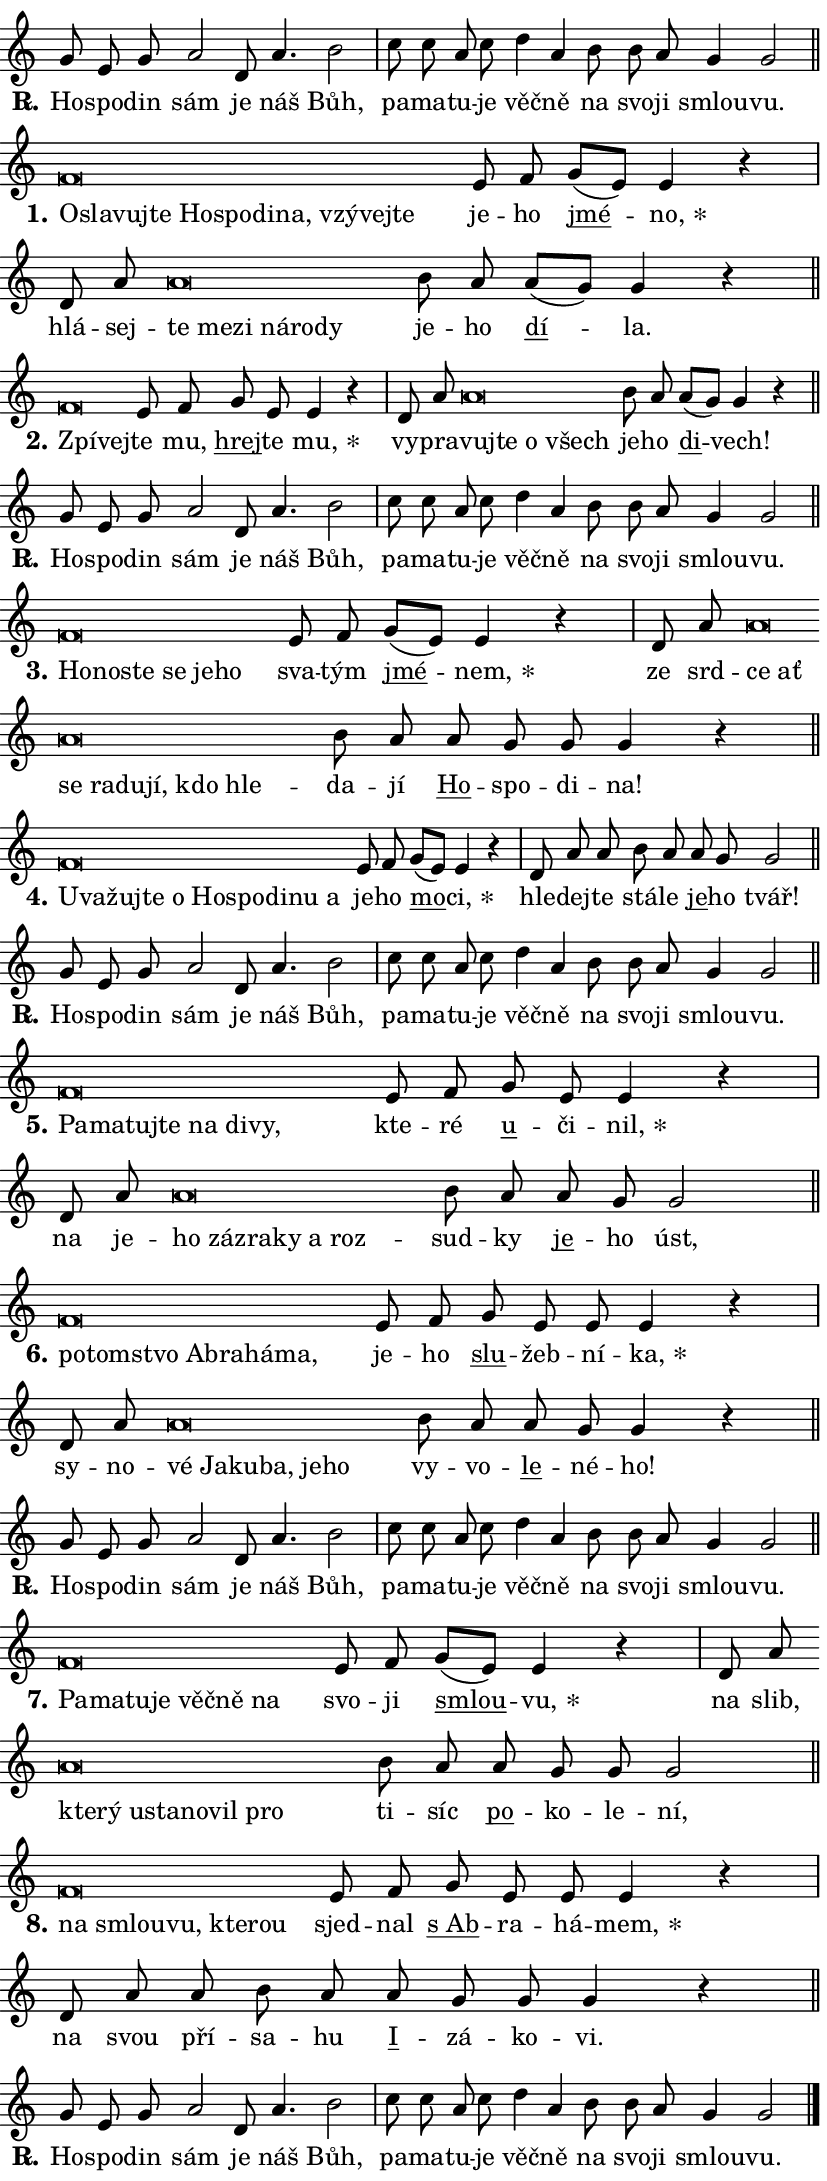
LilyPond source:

\version "2.24.0"
\header { tagline = "" }
\paper {
  indent = 0\cm
  top-margin = 0\cm
  right-margin = 0.13\cm % to fit lyric hyphens
  bottom-margin = 0\cm
  left-margin = 0\cm
  paper-width = 14\cm
  page-breaking = #ly:one-page-breaking
  system-system-spacing.basic-distance = #11
  score-system-spacing.basic-distance = #11
  ragged-last = ##f
}


%% Author: Thomas Morley
%% https://lists.gnu.org/archive/html/lilypond-user/2020-05/msg00002.html
#(define (line-position grob)
"Returns position of @var[grob} in current system:
   @code{'start}, if at first time-step
   @code{'end}, if at last time-step
   @code{'middle} otherwise
"
  (let* ((col (ly:item-get-column grob))
         (ln (ly:grob-object col 'left-neighbor))
         (rn (ly:grob-object col 'right-neighbor))
         (col-to-check-left (if (ly:grob? ln) ln col))
         (col-to-check-right (if (ly:grob? rn) rn col))
         (break-dir-left
           (and
             (ly:grob-property col-to-check-left 'non-musical #f)
             (ly:item-break-dir col-to-check-left)))
         (break-dir-right
           (and
             (ly:grob-property col-to-check-right 'non-musical #f)
             (ly:item-break-dir col-to-check-right))))
        (cond ((eqv? 1 break-dir-left) 'start)
              ((eqv? -1 break-dir-right) 'end)
              (else 'middle))))

#(define (tranparent-at-line-position vctor)
  (lambda (grob)
  "Relying on @code{line-position} select the relevant enry from @var{vctor}.
Used to determine transparency,"
    (case (line-position grob)
      ((end) (not (vector-ref vctor 0)))
      ((middle) (not (vector-ref vctor 1)))
      ((start) (not (vector-ref vctor 2))))))

noteHeadBreakVisibility =
#(define-music-function (break-visibility)(vector?)
"Makes @code{NoteHead}s transparent relying on @var{break-visibility}"
#{
  \override NoteHead.transparent =
    #(tranparent-at-line-position break-visibility)
#})

#(define delete-ledgers-for-transparent-note-heads
  (lambda (grob)
    "Reads whether a @code{NoteHead} is transparent.
If so this @code{NoteHead} is removed from @code{'note-heads} from
@var{grob}, which is supposed to be @code{LedgerLineSpanner}.
As a result ledgers are not printed for this @code{NoteHead}"
    (let* ((nhds-array (ly:grob-object grob 'note-heads))
           (nhds-list
             (if (ly:grob-array? nhds-array)
                 (ly:grob-array->list nhds-array)
                 '()))
           ;; Relies on the transparent-property being done before
           ;; Staff.LedgerLineSpanner.after-line-breaking is executed.
           ;; This is fragile ...
           (to-keep
             (remove
               (lambda (nhd)
                 (ly:grob-property nhd 'transparent #f))
               nhds-list)))
      ;; TODO find a better method to iterate over grob-arrays, similiar
      ;; to filter/remove etc for lists
      ;; For now rebuilt from scratch
      (set! (ly:grob-object grob 'note-heads)  '())
      (for-each
        (lambda (nhd)
          (ly:pointer-group-interface::add-grob grob 'note-heads nhd))
        to-keep))))

squashNotes = {
  \override NoteHead.X-extent = #'(-0.2 . 0.2)
  \override NoteHead.Y-extent = #'(-0.75 . 0)
  \override NoteHead.stencil =
    #(lambda (grob)
       (let ((pos (ly:grob-property grob 'staff-position)))
         (begin
           (if (< pos -7) (display "ERROR: Lower brevis then expected\n") (display ""))
           (if (<= pos -6) ly:text-interface::print ly:note-head::print))))
}
unSquashNotes = {
  \revert NoteHead.X-extent
  \revert NoteHead.Y-extent
  \revert NoteHead.stencil
}

hideNotes = \noteHeadBreakVisibility #begin-of-line-visible
unHideNotes = \noteHeadBreakVisibility #all-visible

% work-around for resetting accidentals
% https://lilypond.org/doc/v2.23/Documentation/notation/displaying-rhythms#unmetered-music
cadenzaMeasure = {
  \cadenzaOff
  \partial 1024 s1024
  \cadenzaOn
}

#(define-markup-command (accent layout props text) (markup?)
  "Underline accented syllable"
  (interpret-markup layout props
    #{\markup \override #'(offset . 4.3) \underline { #text }#}))

responsum = \markup \concat {
  "R" \hspace #-1.05 \path #0.1 #'((moveto 0 0.07) (lineto 0.9 0.8)) \hspace #0.05 "."
}

spaceSize = #0.6828661417322834 % exact space size for TeX Gyre Schola

\layout {
  \context {
    \Staff
    \remove "Time_signature_engraver"
    \override LedgerLineSpanner.after-line-breaking = #delete-ledgers-for-transparent-note-heads
  }
  \context {
    \Lyrics {
      \override LyricSpace.minimum-distance = \spaceSize
      \override LyricText.font-name = #"TeX Gyre Schola"
      \override LyricText.font-size = 1
      \override StanzaNumber.font-name = #"TeX Gyre Schola Bold"
      \override StanzaNumber.font-size = 1
    }
  }
  \context {
    \Score 
    \override NoteHead.text =
      #(lambda (grob) 
        (let ((pos (ly:grob-property grob 'staff-position)))
          #{\markup {
            \combine
              \halign #-0.55 \raise #(if (= pos -6) 0 0.5) \override #'(thickness . 2) \draw-line #'(3.2 . 0)
              \musicglyph "noteheads.sM1"
          }#}))
  }
}

% magnetic-lyrics.ily
%
%   written by
%     Jean Abou Samra <jean@abou-samra.fr>
%     Werner Lemberg <wl@gnu.org>
%
%   adapted by
%     Jiri Hon <jiri.hon@gmail.com>
%
% Version 2022-Apr-15

% https://www.mail-archive.com/lilypond-user@gnu.org/msg149350.html

#(define (Left_hyphen_pointer_engraver context)
   "Collect syllable-hyphen-syllable occurrences in lyrics and store
them in properties.  This engraver only looks to the left.  For
example, if the lyrics input is @code{foo -- bar}, it does the
following.

@itemize @bullet
@item
Set the @code{text} property of the @code{LyricHyphen} grob between
@q{foo} and @q{bar} to @code{foo}.

@item
Set the @code{left-hyphen} property of the @code{LyricText} grob with
text @q{foo} to the @code{LyricHyphen} grob between @q{foo} and
@q{bar}.
@end itemize

Use this auxiliary engraver in combination with the
@code{lyric-@/text::@/apply-@/magnetic-@/offset!} hook."
   (let ((hyphen #f)
         (text #f))
     (make-engraver
      (acknowledgers
       ((lyric-syllable-interface engraver grob source-engraver)
        (set! text grob)))
      (end-acknowledgers
       ((lyric-hyphen-interface engraver grob source-engraver)
        ;(when (not (grob::has-interface grob 'lyric-space-interface))
          (set! hyphen grob)));)
      ((stop-translation-timestep engraver)
       (when (and text hyphen)
         (ly:grob-set-object! text 'left-hyphen hyphen))
       (set! text #f)
       (set! hyphen #f)))))

#(define (lyric-text::apply-magnetic-offset! grob)
   "If the space between two syllables is less than the value in
property @code{LyricText@/.details@/.squash-threshold}, move the right
syllable to the left so that it gets concatenated with the left
syllable.

Use this function as a hook for
@code{LyricText@/.after-@/line-@/breaking} if the
@code{Left_@/hyphen_@/pointer_@/engraver} is active."
   (let ((hyphen (ly:grob-object grob 'left-hyphen #f)))
     (when hyphen
       (let ((left-text (ly:spanner-bound hyphen LEFT)))
         (when (grob::has-interface left-text 'lyric-syllable-interface)
           (let* ((common (ly:grob-common-refpoint grob left-text X))
                  (this-x-ext (ly:grob-extent grob common X))
                  (left-x-ext
                   (begin
                     ;; Trigger magnetism for left-text.
                     (ly:grob-property left-text 'after-line-breaking)
                     (ly:grob-extent left-text common X)))
                  ;; `delta` is the gap width between two syllables.
                  (delta (- (interval-start this-x-ext)
                            (interval-end left-x-ext)))
                  (details (ly:grob-property grob 'details))
                  (threshold (assoc-get 'squash-threshold details 0.2)))
             (when (< delta threshold)
               (let* (;; We have to manipulate the input text so that
                      ;; ligatures crossing syllable boundaries are not
                      ;; disabled.  For languages based on the Latin
                      ;; script this is essentially a beautification.
                      ;; However, for non-Western scripts it can be a
                      ;; necessity.
                      (lt (ly:grob-property left-text 'text))
                      (rt (ly:grob-property grob 'text))
                      (is-space (grob::has-interface hyphen 'lyric-space-interface))
                      (space (if is-space " " ""))
                      (extra-delta (if is-space spaceSize 0))
                      ;; Append new syllable.
                      (ltrt-space (if (and (string? lt) (string? rt))
                                (string-append lt space rt)
                                (make-concat-markup (list lt space rt))))
                      ;; Right-align `ltrt` to the right side.
                      (ltrt-space-markup (grob-interpret-markup
                               grob
                               (make-translate-markup
                                (cons (interval-length this-x-ext) 0)
                                (make-right-align-markup ltrt-space)))))
                 (begin
                   ;; Don't print `left-text`.
                   (ly:grob-set-property! left-text 'stencil #f)
                   ;; Set text and stencil (which holds all collected
                   ;; syllables so far) and shift it to the left.
                   (ly:grob-set-property! grob 'text ltrt-space)
                   (ly:grob-set-property! grob 'stencil ltrt-space-markup)
                   (ly:grob-translate-axis! grob (- (- delta extra-delta)) X))))))))))


#(define (lyric-hyphen::displace-bounds-first grob)
   ;; Make very sure this callback isn't triggered too early.
   (let ((left (ly:spanner-bound grob LEFT))
         (right (ly:spanner-bound grob RIGHT)))
     (ly:grob-property left 'after-line-breaking)
     (ly:grob-property right 'after-line-breaking)
     (ly:lyric-hyphen::print grob)))

squashThreshold = #0.4

\layout {
  \context {
    \Lyrics
    \consists #Left_hyphen_pointer_engraver
    \override LyricText.after-line-breaking =
      #lyric-text::apply-magnetic-offset!
    \override LyricHyphen.stencil = #lyric-hyphen::displace-bounds-first
    \override LyricText.details.squash-threshold = \squashThreshold
    \override LyricHyphen.minimum-distance = 0
    \override LyricHyphen.minimum-length = \squashThreshold
  }
}

squashText = \override LyricText.details.squash-threshold = 9999
unSquashText = \override LyricText.details.squash-threshold = \squashThreshold

leftText = \override LyricText.self-alignment-X = #LEFT
unLeftText = \revert LyricText.self-alignment-X

starOffset = #(lambda (grob) 
                (let ((x_offset (ly:self-alignment-interface::aligned-on-x-parent grob)))
                  (if (= x_offset 0) 0 (+ x_offset 1.2))))

star = #(define-music-function (syllable)(string?)
"Append star separator at the end of a syllable"
#{
  \once \override LyricText.X-offset = #starOffset
  \lyricmode { \markup {
    #syllable
    \override #'((font-name . "TeX Gyre Schola Bold")) \hspace #0.2 \lower #0.65 \larger "*"
  } }
#})

starAccent = #(define-music-function (syllable)(string?)
"Append star separator at the end of a syllable and make accent"
#{
  \once \override LyricText.X-offset = #starOffset
  \lyricmode { \markup {
    \accent #syllable
    \override #'((font-name . "TeX Gyre Schola Bold")) \hspace #0.2 \lower #0.65 \larger "*"
  } }
#})

breath = #(define-music-function (syllable)(string?)
"Append breathing indicator at the end of a syllable"
#{
  \lyricmode { \markup { #syllable "+" } }
#})

optionalBreath = #(define-music-function (syllable)(string?)
"Append optional breathing indicator at the end of a syllable"
#{
  \lyricmode { \markup { #syllable "(+)" } }
#})


\score {
    <<
        \new Voice = "melody" { \cadenzaOn \key c \major \relative { g'8 e g a2 d,8 a'4. b2 \cadenzaMeasure \bar "|" c8 c a c \bar "" d4 a \bar "" b8 b a g4 g2 \cadenzaMeasure \bar "||" \break } }
        \new Lyrics \lyricsto "melody" { \lyricmode { \set stanza = \responsum
Ho -- spo -- din sám je náš Bůh, pa -- ma -- tu -- je věč -- ně na svo -- ji smlou -- vu. } }
    >>
    \layout {}
}

\score {
    <<
        \new Voice = "melody" { \cadenzaOn \key c \major \relative { \squashNotes f'\breve*1/16 \hideNotes \breve*1/16 \bar "" \breve*1/16 \bar "" \breve*1/16 \bar "" \breve*1/16 \bar "" \breve*1/16 \bar "" \breve*1/16 \bar "" \breve*1/16 \bar "" \breve*1/16 \bar "" \breve*1/16 \breve*1/16 \bar "" \unHideNotes \unSquashNotes e8 f \bar "" g[( e)] e4 r \cadenzaMeasure \bar "|" d8 a' \bar "" \squashNotes a\breve*1/16 \hideNotes \breve*1/16 \bar "" \breve*1/16 \bar "" \breve*1/16 \bar "" \breve*1/16 \breve*1/16 \bar "" \unHideNotes \unSquashNotes b8 a \bar "" a[( g)] g4 r \cadenzaMeasure \bar "||" \break } }
        \new Lyrics \lyricsto "melody" { \lyricmode { \set stanza = "1."
\leftText O -- \squashText sla -- vuj -- te Ho -- spo -- di -- na, vzý -- vej -- te \unLeftText \unSquashText je -- ho \markup \accent jmé -- \star no, hlá -- sej -- \leftText te \squashText me -- zi ná -- ro -- dy \unLeftText \unSquashText je -- ho \markup \accent dí -- la. } }
    >>
    \layout {}
}

\score {
    <<
        \new Voice = "melody" { \cadenzaOn \key c \major \relative { \squashNotes f'\breve*1/16 \hideNotes \breve*1/16 \bar "" \unHideNotes \unSquashNotes e8 f \bar "" g e e4 r \cadenzaMeasure \bar "|" d8 a' \bar "" \squashNotes a\breve*1/16 \hideNotes \breve*1/16 \bar "" \breve*1/16 \breve*1/16 \bar "" \unHideNotes \unSquashNotes b8 a \bar "" a[( g)] g4 r \cadenzaMeasure \bar "||" \break } }
        \new Lyrics \lyricsto "melody" { \lyricmode { \set stanza = "2."
\leftText Zpí -- \squashText vej -- \unLeftText \unSquashText te mu, \markup \accent hrej -- te \star mu, vy -- pra -- \leftText vuj -- \squashText te o všech \unLeftText \unSquashText je -- ho \markup \accent di -- vech! } }
    >>
    \layout {}
}

\score {
    <<
        \new Voice = "melody" { \cadenzaOn \key c \major \relative { g'8 e g a2 d,8 a'4. b2 \cadenzaMeasure \bar "|" c8 c a c \bar "" d4 a \bar "" b8 b a g4 g2 \cadenzaMeasure \bar "||" \break } }
        \new Lyrics \lyricsto "melody" { \lyricmode { \set stanza = \responsum
Ho -- spo -- din sám je náš Bůh, pa -- ma -- tu -- je věč -- ně na svo -- ji smlou -- vu. } }
    >>
    \layout {}
}

\score {
    <<
        \new Voice = "melody" { \cadenzaOn \key c \major \relative { \squashNotes f'\breve*1/16 \hideNotes \breve*1/16 \bar "" \breve*1/16 \bar "" \breve*1/16 \bar "" \breve*1/16 \breve*1/16 \bar "" \unHideNotes \unSquashNotes e8 f \bar "" g[( e)] e4 r \cadenzaMeasure \bar "|" d8 a' \bar "" \squashNotes a\breve*1/16 \hideNotes \breve*1/16 \bar "" \breve*1/16 \bar "" \breve*1/16 \bar "" \breve*1/16 \bar "" \breve*1/16 \bar "" \breve*1/16 \breve*1/16 \bar "" \unHideNotes \unSquashNotes b8 a \bar "" a g g g4 r \cadenzaMeasure \bar "||" \break } }
        \new Lyrics \lyricsto "melody" { \lyricmode { \set stanza = "3."
\leftText Ho -- \squashText no -- ste se je -- ho \unLeftText \unSquashText sva -- tým \markup \accent jmé -- \star nem, ze srd -- \leftText ce \squashText ať se ra -- du -- jí, kdo hle -- \unLeftText \unSquashText da -- jí \markup \accent Ho -- spo -- di -- na! } }
    >>
    \layout {}
}

\score {
    <<
        \new Voice = "melody" { \cadenzaOn \key c \major \relative { \squashNotes f'\breve*1/16 \hideNotes \breve*1/16 \bar "" \breve*1/16 \bar "" \breve*1/16 \bar "" \breve*1/16 \bar "" \breve*1/16 \bar "" \breve*1/16 \bar "" \breve*1/16 \bar "" \breve*1/16 \breve*1/16 \bar "" \unHideNotes \unSquashNotes e8 f \bar "" g[( e)] e4 r \cadenzaMeasure \bar "|" d8 a' a \bar "" b8 a \bar "" a g g2 \cadenzaMeasure \bar "||" \break } }
        \new Lyrics \lyricsto "melody" { \lyricmode { \set stanza = "4."
\leftText U -- \squashText va -- žuj -- te o Ho -- spo -- di -- nu a \unLeftText \unSquashText je -- ho \markup \accent mo -- \star ci, hle -- dej -- te stá -- le \markup \accent je -- ho tvář! } }
    >>
    \layout {}
}

\score {
    <<
        \new Voice = "melody" { \cadenzaOn \key c \major \relative { g'8 e g a2 d,8 a'4. b2 \cadenzaMeasure \bar "|" c8 c a c \bar "" d4 a \bar "" b8 b a g4 g2 \cadenzaMeasure \bar "||" \break } }
        \new Lyrics \lyricsto "melody" { \lyricmode { \set stanza = \responsum
Ho -- spo -- din sám je náš Bůh, pa -- ma -- tu -- je věč -- ně na svo -- ji smlou -- vu. } }
    >>
    \layout {}
}

\score {
    <<
        \new Voice = "melody" { \cadenzaOn \key c \major \relative { \squashNotes f'\breve*1/16 \hideNotes \breve*1/16 \bar "" \breve*1/16 \bar "" \breve*1/16 \bar "" \breve*1/16 \bar "" \breve*1/16 \breve*1/16 \bar "" \unHideNotes \unSquashNotes e8 f \bar "" g e e4 r \cadenzaMeasure \bar "|" d8 a' \bar "" \squashNotes a\breve*1/16 \hideNotes \breve*1/16 \bar "" \breve*1/16 \bar "" \breve*1/16 \bar "" \breve*1/16 \breve*1/16 \bar "" \unHideNotes \unSquashNotes b8 a \bar "" a g g2 \cadenzaMeasure \bar "||" \break } }
        \new Lyrics \lyricsto "melody" { \lyricmode { \set stanza = "5."
\leftText Pa -- \squashText ma -- tuj -- te na di -- vy, \unLeftText \unSquashText kte -- ré \markup \accent u -- či -- \star nil, na je -- \leftText ho \squashText zá -- zra -- ky a roz -- \unLeftText \unSquashText sud -- ky \markup \accent je -- ho úst, } }
    >>
    \layout {}
}

\score {
    <<
        \new Voice = "melody" { \cadenzaOn \key c \major \relative { \squashNotes f'\breve*1/16 \hideNotes \breve*1/16 \bar "" \breve*1/16 \bar "" \breve*1/16 \bar "" \breve*1/16 \bar "" \breve*1/16 \breve*1/16 \bar "" \unHideNotes \unSquashNotes e8 f \bar "" g e e e4 r \cadenzaMeasure \bar "|" d8 a' \bar "" \squashNotes a\breve*1/16 \hideNotes \breve*1/16 \bar "" \breve*1/16 \bar "" \breve*1/16 \bar "" \breve*1/16 \breve*1/16 \bar "" \unHideNotes \unSquashNotes b8 a \bar "" a g g4 r \cadenzaMeasure \bar "||" \break } }
        \new Lyrics \lyricsto "melody" { \lyricmode { \set stanza = "6."
\leftText po -- \squashText tom -- stvo Ab -- ra -- há -- ma, \unLeftText \unSquashText je -- ho \markup \accent slu -- žeb -- ní -- \star ka, sy -- no -- \leftText vé \squashText Ja -- ku -- ba, je -- ho \unLeftText \unSquashText vy -- vo -- \markup \accent le -- né -- ho! } }
    >>
    \layout {}
}

\score {
    <<
        \new Voice = "melody" { \cadenzaOn \key c \major \relative { g'8 e g a2 d,8 a'4. b2 \cadenzaMeasure \bar "|" c8 c a c \bar "" d4 a \bar "" b8 b a g4 g2 \cadenzaMeasure \bar "||" \break } }
        \new Lyrics \lyricsto "melody" { \lyricmode { \set stanza = \responsum
Ho -- spo -- din sám je náš Bůh, pa -- ma -- tu -- je věč -- ně na svo -- ji smlou -- vu. } }
    >>
    \layout {}
}

\score {
    <<
        \new Voice = "melody" { \cadenzaOn \key c \major \relative { \squashNotes f'\breve*1/16 \hideNotes \breve*1/16 \bar "" \breve*1/16 \bar "" \breve*1/16 \bar "" \breve*1/16 \bar "" \breve*1/16 \breve*1/16 \bar "" \unHideNotes \unSquashNotes e8 f \bar "" g[( e)] e4 r \cadenzaMeasure \bar "|" d8 a' \bar "" \squashNotes a\breve*1/16 \hideNotes \breve*1/16 \bar "" \breve*1/16 \bar "" \breve*1/16 \bar "" \breve*1/16 \bar "" \breve*1/16 \breve*1/16 \bar "" \unHideNotes \unSquashNotes b8 a \bar "" a g g g2 \cadenzaMeasure \bar "||" \break } }
        \new Lyrics \lyricsto "melody" { \lyricmode { \set stanza = "7."
\leftText Pa -- \squashText ma -- tu -- je věč -- ně na \unLeftText \unSquashText svo -- ji \markup \accent smlou -- \star vu, na slib, \leftText kte -- \squashText rý u -- sta -- no -- vil pro \unLeftText \unSquashText ti -- síc \markup \accent po -- ko -- le -- ní, } }
    >>
    \layout {}
}

\score {
    <<
        \new Voice = "melody" { \cadenzaOn \key c \major \relative { \squashNotes f'\breve*1/16 \hideNotes \breve*1/16 \bar "" \breve*1/16 \bar "" \breve*1/16 \breve*1/16 \bar "" \unHideNotes \unSquashNotes e8 f \bar "" g e e e4 r \cadenzaMeasure \bar "|" d8 a' \bar "" a b8 a \bar "" a g g g4 r \cadenzaMeasure \bar "||" \break } }
        \new Lyrics \lyricsto "melody" { \lyricmode { \set stanza = "8."
\leftText na \squashText smlou -- vu, kte -- rou \unLeftText \unSquashText sjed -- nal \markup \accent "s Ab" -- ra -- há -- \star mem, na svou pří -- sa -- hu \markup \accent I -- zá -- ko -- vi. } }
    >>
    \layout {}
}

\score {
    <<
        \new Voice = "melody" { \cadenzaOn \key c \major \relative { g'8 e g a2 d,8 a'4. b2 \cadenzaMeasure \bar "|" c8 c a c \bar "" d4 a \bar "" b8 b a g4 g2 \cadenzaMeasure \bar "||" \break } \bar "|." }
        \new Lyrics \lyricsto "melody" { \lyricmode { \set stanza = \responsum
Ho -- spo -- din sám je náš Bůh, pa -- ma -- tu -- je věč -- ně na svo -- ji smlou -- vu. } }
    >>
    \layout {}
}
